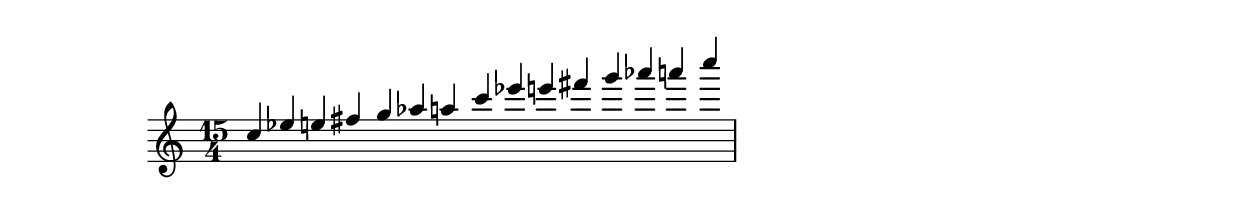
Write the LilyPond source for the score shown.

\version "2.18.2" \score { \new Staff << \new Voice { \set midiInstrument = #"piano" \voiceOne
 \key c \major \time 15/4
\override Voice.TextScript.font-size = #-4
 { c'' ees'' e'' fis'' g'' aes'' a'' c''' ees''' e''' fis''' g''' aes''' a''' c''''  } 
 } >> \layout { } \midi { \context { \Staff \remove "Staff_performer" }
\context { \Voice \consists "Staff_performer" } \tempo 2 = 60 } }
\paper{oddHeaderMarkup = ##f oddFooterMarkup = ##f}
